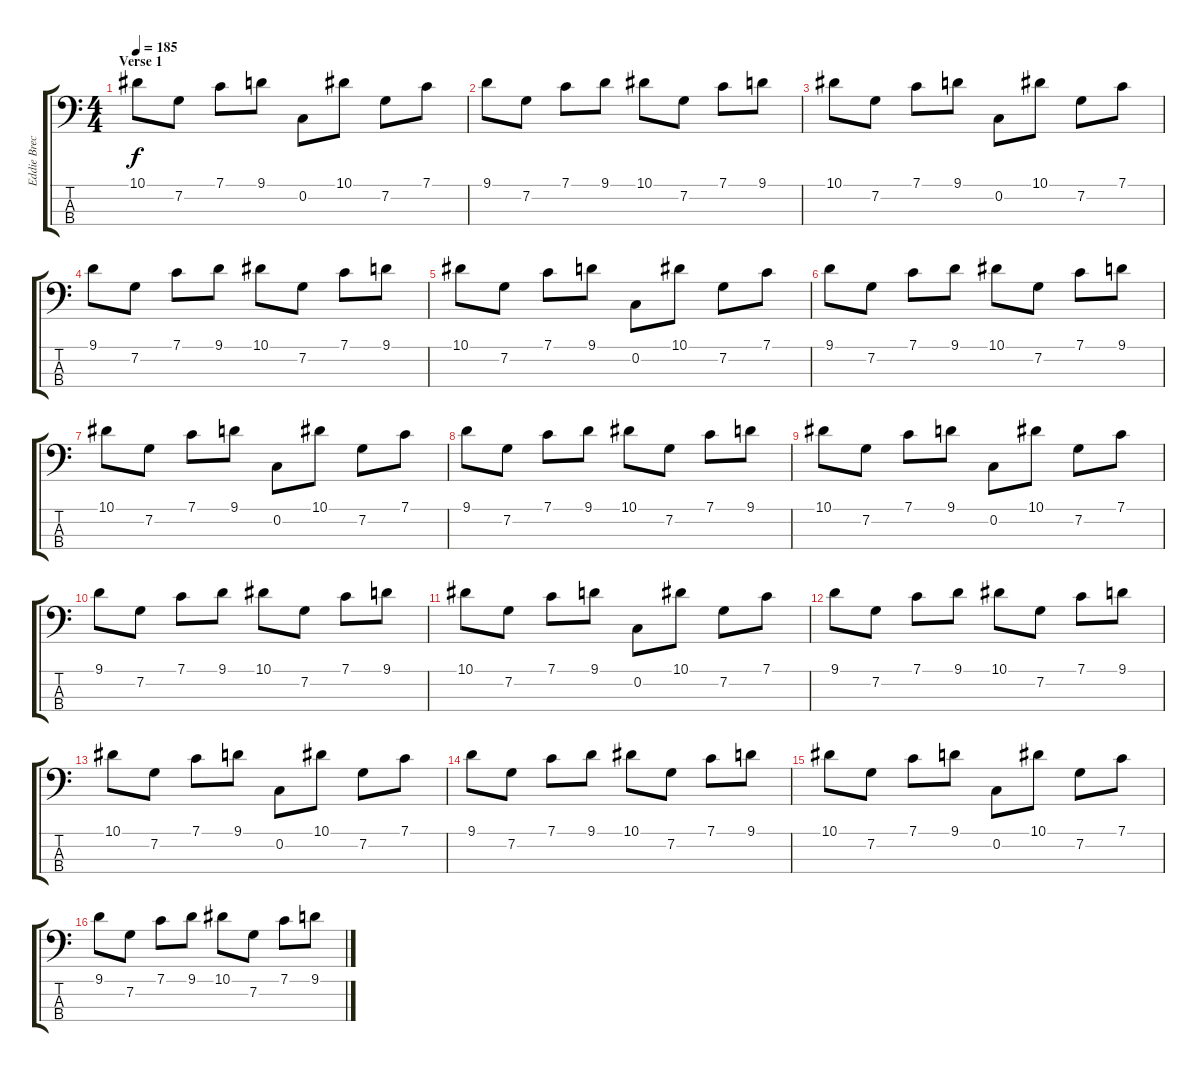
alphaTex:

\track ("Eddie Breckenridge (Bass)" "Eddie Brec") {instrument electricbassfinger}
\staff {score tabs}
\tuning (F2 C2 G1 C1) {hide}
\ts (4 4)
\section ("" "Verse 1")
\tempo 185
\clef f4
\ks c
10.1.8{dy f} 7.2.8 7.1.8 9.1.8 0.2.8 10.1.8 7.2.8 7.1.8 |
9.1.8 7.2.8 7.1.8 9.1.8 10.1.8 7.2.8 7.1.8 9.1.8 |
10.1.8 7.2.8 7.1.8 9.1.8 0.2.8 10.1.8 7.2.8 7.1.8 |
9.1.8 7.2.8 7.1.8 9.1.8 10.1.8 7.2.8 7.1.8 9.1.8 |
10.1.8 7.2.8 7.1.8 9.1.8 0.2.8 10.1.8 7.2.8 7.1.8 |
9.1.8 7.2.8 7.1.8 9.1.8 10.1.8 7.2.8 7.1.8 9.1.8 |
10.1.8 7.2.8 7.1.8 9.1.8 0.2.8 10.1.8 7.2.8 7.1.8 |
9.1.8 7.2.8 7.1.8 9.1.8 10.1.8 7.2.8 7.1.8 9.1.8 |
10.1.8 7.2.8 7.1.8 9.1.8 0.2.8 10.1.8 7.2.8 7.1.8 |
9.1.8 7.2.8 7.1.8 9.1.8 10.1.8 7.2.8 7.1.8 9.1.8 |
10.1.8 7.2.8 7.1.8 9.1.8 0.2.8 10.1.8 7.2.8 7.1.8 |
9.1.8 7.2.8 7.1.8 9.1.8 10.1.8 7.2.8 7.1.8 9.1.8 |
10.1.8 7.2.8 7.1.8 9.1.8 0.2.8 10.1.8 7.2.8 7.1.8 |
9.1.8 7.2.8 7.1.8 9.1.8 10.1.8 7.2.8 7.1.8 9.1.8 |
10.1.8 7.2.8 7.1.8 9.1.8 0.2.8 10.1.8 7.2.8 7.1.8 |
9.1.8 7.2.8 7.1.8 9.1.8 10.1.8 7.2.8 7.1.8 9.1.8
